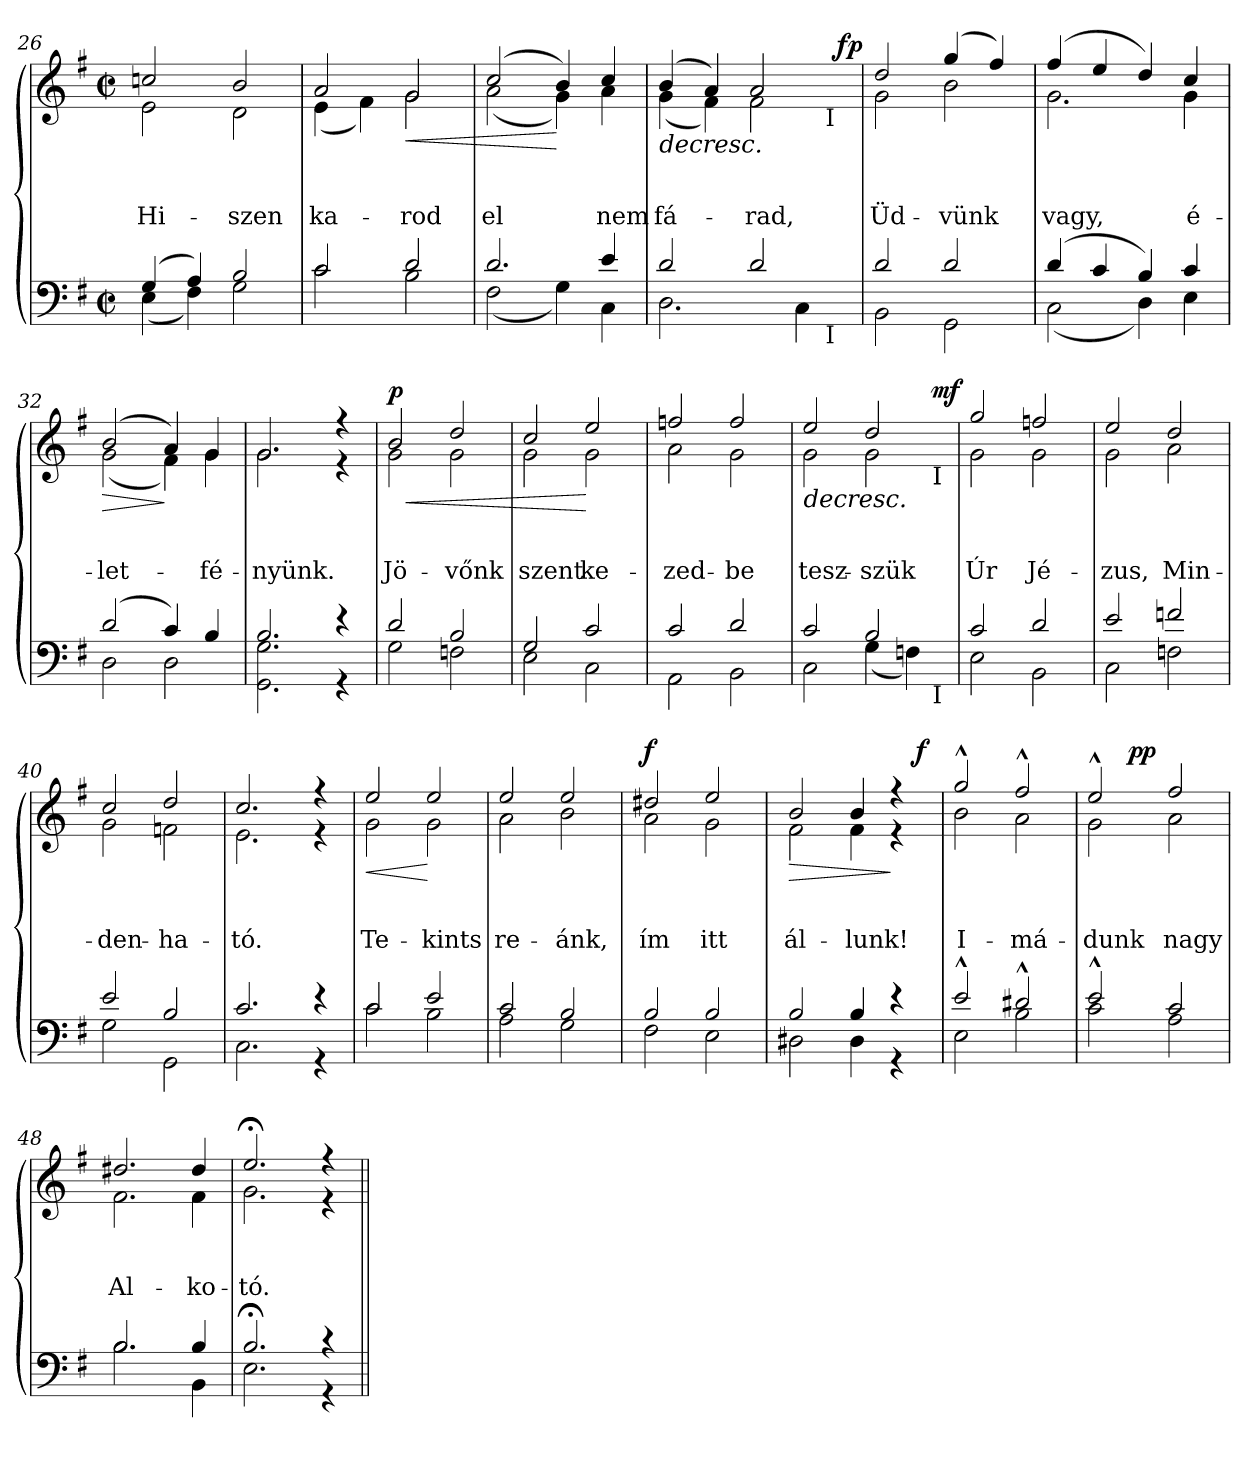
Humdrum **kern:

**kern	**kern	**text	**text	**text	**dynam
*part2	*part1	*part1	*part1	*part1	*part1
*staff2	*staff1	*staff1	*staff1	*staff1	*staff1
!!LO:LB:g=z
*clefF4	*clefG2	*	*	*	*
*k[f#]	*k[f#]	*	*	*	*
*e:	*e:	*	*	*	*
*M2/2	*M2/2	*	*	*	*
*met(c|)	*met(c|)	*	*	*	*
=26	=26	=26	=26	=26	=26
*^	*	*	*	*	*
!	!	!	!	!	!LO:LY:b	!
*	*	*^	*	*	*	*
(>4G/	(<4E\	2ccn/	2e\	.	.	Hi-	.
4A/)	4F#\)	.	.	.	.	.	.
!	!	!	!	!	!	!LO:LY:b	!
2B/	2G\	2b/	2d\	.	.	-szen	.
=27	=27	=27	=27	=27	=27	=27	=27
!	!	!	!	!	!	!LO:LY:b	!
2c/	2c\	2a/	(<4e\	.	.	ka-	.
.	.	.	4f#\)	.	.	.	.
!	!	!	!	!	!	!LO:LY:b	!LO:HP:b
2d/	2B\	2g/	2g\	.	.	-rod	<
=28	=28	=28	=28	=28	=28	=28	=28
!	!	!	!	!	!	!LO:LY:b	!
2.d/	(<2F#\	(>2cc/	(<2a\	.	.	el	.
.	4G\)	4b/)	4g\)	.	.	.	[
!	!	!	!	!	!	!LO:LY:b	!
4e/	4C\	4cc/	4a\	.	.	nem	.
*	*	*v	*v	*	*	*	*
=29	=29	=29	=29	=29	=29	=29
*	*	*^	*	*	*	*
!	!	!	!	!	!	!LO:LY:b	!LO:HP:b
*	*^	*	*^	*	*	*	*
2d/	2.D\	2..ryy	(>4b/	(<4g\	2ryy	.	.	fá-	>
.	.	.	4a/)	4f#\)	.	.	.	.	.
!	!	!	!	!	!	!	!	!LO:LY:b	!
2d/	.	.	2a/	2f#\	4ryy	.	.	-rad,	.
.	4C\	.	.	.	8ryy	.	.	.	.
!	!	!	!	!	!LO:TX:b:t=I	!	!	!	!
!	!	!LO:TX:b:t=I	!	!	!	!	!	!	!
.	.	8ryy	.	.	32ryy	.	.	.	.
!	!	!	!	!	!	!	!	!	!LO:DY:a
.	.	.	.	.	16.ryy	.	.	.	fp
.	.	.	.	.	.	.	.	.	]
*	*v	*v	*	*	*	*	*	*	*
*	*	*v	*v	*v	*	*	*	*
=30	=30	=30	=30	=30	=30	=30
*	*^	*^	*	*	*	*
*	*	*	*	*^	*	*	*	*
!	!	!	!	!	!	!	!	!LO:LY:b	!
*	*v	*v	*	*	*	*	*	*	*
*	*	*	*v	*v	*	*	*	*
2d/	2BB\	2dd/	2g\	.	.	Üd-	.
!	!	!	!	!	!	!LO:LY:b	!
2d/	2GG\	(>4gg/	2b\	.	.	-vünk	.
.	.	4ff#/)	.	.	.	.	.
!!LO:PB:g=z	!!
=31	=31	=31	=31	=31	=31	=31	=31
!	!	!	!	!	!	!LO:LY:b	!
(>4d/	(<2C\	(>4ff#/	2.g\	.	.	vagy,	.
4c/	.	4ee/	.	.	.	.	.
4B/)	4D\)	4dd/)	.	.	.	.	.
!	!	!	!	!	!	!LO:LY:b	!
4c/	4E\	4cc/	4g\	.	.	é-	.
=32	=32	=32	=32	=32	=32	=32	=32
!	!	!	!	!	!	!LO:LY:b	!LO:HP:b
(>2d/	2D\	(>2b/	(<2g\	.	.	-let-	>
4c/)	2D\	4a/)	4f#\)	.	.	.	]
!	!	!	!	!	!	!LO:LY:b	!
4B/	.	4g/	4g\	.	.	-fé-	.
=33	=33	=33	=33	=33	=33	=33	=33
!	!	!	!	!	!	!LO:LY:b	!
2.B/	2.GG\ 2.G\	2.g/	2.g\	.	.	-nyünk.	.
4r	4r	4r	4r	.	.	.	.
=34	=34	=34	=34	=34	=34	=34	=34
!	!	!	!	!	!	!LO:LY:b	!LO:HP:b
!	!	!	!	!	!	!	!LO:DY:n=1:a
2d/	2G\	2b/	2g\	.	.	Jö-	< p
!	!	!	!	!	!	!LO:LY:b	!
2B/	2Fn\	2dd/	2g\	.	.	-vőnk	.
=35	=35	=35	=35	=35	=35	=35	=35
!	!	!	!	!	!	!LO:LY:b	!
2G/	2E\	2cc/	2g\	.	.	szent	.
!	!	!	!	!	!	!LO:LY:b	!
2c/	2C\	2ee/	2g\	.	.	ke-	[
=36	=36	=36	=36	=36	=36	=36	=36
!	!	!	!	!	!	!LO:LY:b	!
2c/	2AA\	2ffn/	2a\	.	.	-zed-	.
!	!	!	!	!	!	!LO:LY:b	!
2d/	2BB\	2ff/	2g\	.	.	-be	.
*	*	*v	*v	*	*	*	*
!!LO:LB:g=z
=37	=37	=37	=37	=37	=37	=37
*	*	*^	*	*	*	*
!	!	!	!	!	!	!LO:LY:b	!LO:HP:b
*	*^	*	*^	*	*	*	*
2c/	2C\	2..ryy	2ee/	2g\	2..ryy	.	.	tesz-	>
!	!	!	!	!	!	!	!	!LO:LY:b	!
2B/	(<4G\	.	2dd/	2g\	.	.	.	-szük	.
.	4Fn\)	.	.	.	.	.	.	.	.
!	!	!	!	!	!LO:TX:b:t=I	!	!	!	!
!	!	!LO:TX:b:t=I	!	!	!	!	!	!	!
!	!	!	!	!	!	!	!	!	!LO:DY:a
.	.	8ryy	.	.	8ryy	.	.	.	mf
.	.	.	.	.	.	.	.	.	]
*	*v	*v	*	*	*	*	*	*	*
*	*	*v	*v	*v	*	*	*	*
=38	=38	=38	=38	=38	=38	=38
*	*^	*^	*	*	*	*
*	*	*	*	*^	*	*	*	*
!	!	!	!	!	!	!	!	!LO:LY:b	!
*	*v	*v	*	*	*	*	*	*	*
*	*	*	*v	*v	*	*	*	*
2c/	2E\	2gg/	2g\	.	.	Úr	.
!	!	!	!	!	!	!LO:LY:b	!
2d/	2BB\	2ffn/	2g\	.	.	Jé-	.
=39	=39	=39	=39	=39	=39	=39	=39
!	!	!	!	!	!	!LO:LY:b	!
2e/	2C\	2ee/	2g\	.	.	-zus,	.
!	!	!	!	!	!	!LO:LY:b	!
2fn/	2Fn\	2dd/	2a\	.	.	Min-	.
=40	=40	=40	=40	=40	=40	=40	=40
!	!	!	!	!	!	!LO:LY:b	!
2e/	2G\	2cc/	2g\	.	.	-den-	.
!	!	!	!	!	!	!LO:LY:b	!
2B/	2GG\	2dd/	2fn\	.	.	-ha-	.
=41	=41	=41	=41	=41	=41	=41	=41
!	!	!	!	!	!	!LO:LY:b	!
2.c/	2.C\	2.cc/	2.e\	.	.	-tó.	.
4r	4r	4r	4r	.	.	.	.
=42	=42	=42	=42	=42	=42	=42	=42
!	!	!	!	!	!	!LO:LY:b	!LO:HP:b
2c/	2c\	2ee/	2g\	.	.	Te-	<
!	!	!	!	!	!	!LO:LY:b	!
2e/	2B\	2ee/	2g\	.	.	-kints	[
=43	=43	=43	=43	=43	=43	=43	=43
!	!	!	!	!	!	!LO:LY:b	!
2c/	2A\	2ee/	2a\	.	.	re-	.
!	!	!	!	!	!	!LO:LY:b	!
2B/	2G\	2ee/	2b\	.	.	-ánk,	.
!!LO:LB:g=z	!!
=44	=44	=44	=44	=44	=44	=44	=44
!	!	!	!	!	!	!LO:LY:b	!LO:DY:a
2B/	2F#\	2dd#X/	2a\	.	.	ím	f
!	!	!	!	!	!	!LO:LY:b	!
2B/	2E\	2ee/	2g\	.	.	itt	.
*	*	*v	*v	*	*	*	*
=45	=45	=45	=45	=45	=45	=45
*	*	*^	*	*	*	*
!	!	!	!	!	!	!LO:LY:b	!LO:HP:b
*	*	*	*^	*	*	*	*
2B/	2D#X\	2b/	2f#\	2..ryy	.	.	ál-	>
!	!	!	!	!	!	!	!LO:LY:b	!
4B/	4D#\	4b/	4f#\	.	.	.	-lunk!	.
4r	4r	4r	4r	.	.	.	.	]
!	!	!	!	!	!	!	!	!LO:DY:a
.	.	.	.	8ryy	.	.	.	f
*	*	*v	*v	*v	*	*	*	*
=46	=46	=46	=46	=46	=46	=46
*	*	*^	*	*	*	*
*	*	*	*^	*	*	*	*
!	!	!	!	!	!	!	!LO:LY:b	!
*	*	*	*v	*v	*	*	*	*
2e^^</	2E\	2gg^^</	2b\	.	.	I-	.
!	!	!	!	!	!	!LO:LY:b	!
2d#X^^</	2B\	2ff#^^</	2a\	.	.	-má-	.
*	*	*v	*v	*	*	*	*
=47	=47	=47	=47	=47	=47	=47
*	*	*^	*	*	*	*
!	!	!	!	!	!	!LO:LY:b	!
*	*	*	*^	*	*	*	*
2e^^</	2c\	2ee^^</	2g\	4ryy	.	.	-dunk	.
!	!	!	!	!	!	!	!	!LO:DY:a
.	.	.	.	2.ryy	.	.	.	pp
!	!	!	!	!	!	!	!LO:LY:b	!
2c/	2A\	2ff#/	2a\	.	.	.	nagy	.
*	*	*v	*v	*v	*	*	*	*
=48	=48	=48	=48	=48	=48	=48
*	*	*^	*	*	*	*
*	*	*	*^	*	*	*	*
!	!	!	!	!	!	!	!LO:LY:b	!
*	*	*	*v	*v	*	*	*	*
2.B/	2.B\	2.dd#X/	2.f#\	.	.	Al-	.
!	!	!	!	!	!	!LO:LY:b	!
4B/	4BB\	4dd#/	4f#\	.	.	-ko-	.
=49	=49	=49	=49	=49	=49	=49	=49
!	!	!	!	!	!	!LO:LY:b	!
2.B;/	2.E\	2.ee;/	2.g\	.	.	-tó.	.
4r	4r	4r	4r	.	.	.	.
*v	*v	*	*	*	*	*	*
*	*v	*v	*	*	*	*
=||	=||	=||	=||	=||	=||
*-	*-	*-	*-	*-	*-
